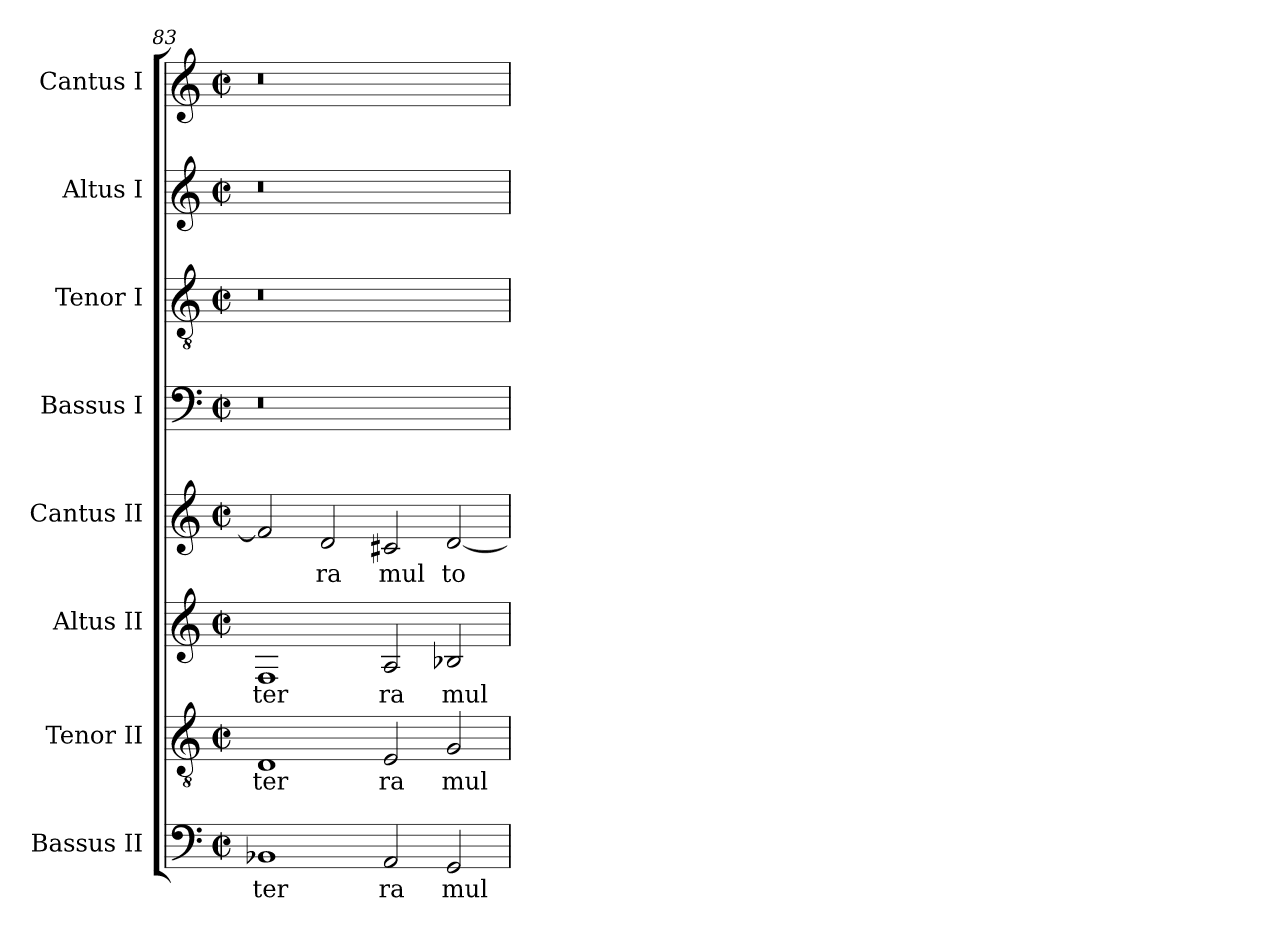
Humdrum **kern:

**kern	**text	**kern	**text	**kern	**text	**kern	**text	**kern	**kern	**kern	**kern
*part8	*part8	*part7	*part7	*part6	*part6	*part5	*part5	*part4	*part3	*part2	*part1
*staff8	*staff8	*staff7	*staff7	*staff6	*staff6	*staff5	*staff5	*staff4	*staff3	*staff2	*staff1
*I"Bassus II	*	*I"Tenor II	*	*I"Altus II	*	*I"Cantus II	*	*I"Bassus I	*I"Tenor I	*I"Altus I	*I"Cantus I
*clefF4	*	*clefGv2	*	*clefG2	*	*clefG2	*	*clefF4	*clefGv2	*clefG2	*clefG2
*M2/2	*	*M2/2	*	*M2/2	*	*M2/2	*	*M2/2	*M2/2	*M2/2	*M2/2
*met(c|)	*	*met(c|)	*	*met(c|)	*	*met(c|)	*	*met(c|)	*met(c|)	*met(c|)	*met(c|)
=83	=83	=83	=83	=83	=83	=83	=83	=83	=83	=83	=83
!	!LO:LY:b:cj	!	!LO:LY:b:cj	!	!LO:LY:b:cj	!	!	!	!	!	!
1BB-X	ter	1D	ter	1F	ter	2f/]	.	0r	0r	0r	0r
!	!	!	!	!	!	!	!LO:LY:b:cj	!	!	!	!
.	.	.	.	.	.	2d/	ra	.	.	.	.
!	!LO:LY:b:cj	!	!LO:LY:b:cj	!	!LO:LY:b:cj	!	!LO:LY:b:cj	!	!	!	!
2AA/	ra	2E/	ra	2A/	ra	2c#X/	mul	.	.	.	.
!	!LO:LY:b:cj	!	!LO:LY:b:cj	!	!LO:LY:b:cj	!	!LO:LY:b:cj	!	!	!	!
2GG/	mul	2G/	mul	2B-X/	mul	[<2d/	to	.	.	.	.
=	=	=	=	=	=	=	=	=	=	=	=
*-	*-	*-	*-	*-	*-	*-	*-	*-	*-	*-	*-
